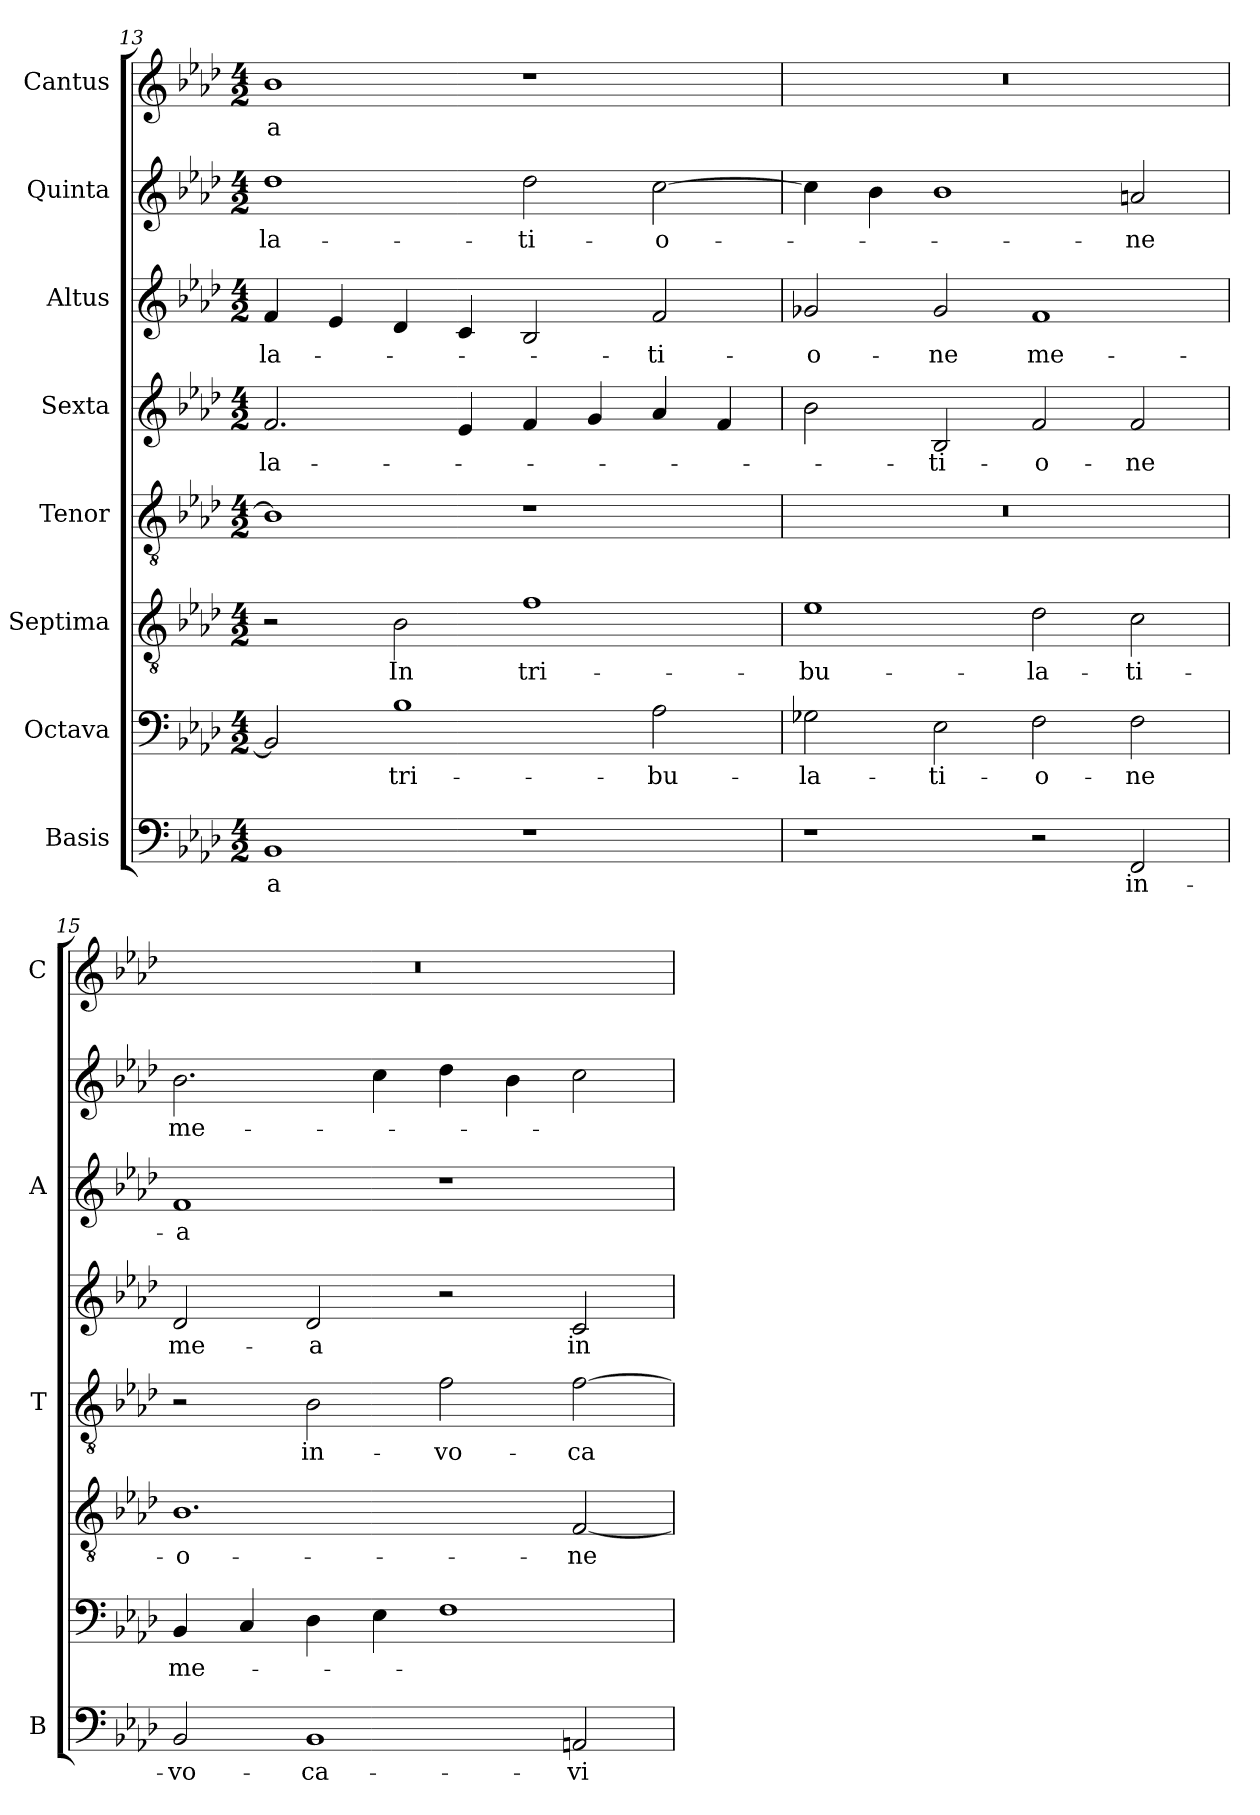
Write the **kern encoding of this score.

**kern	**text	**kern	**text	**kern	**text	**kern	**text	**kern	**text	**kern	**text	**kern	**text	**kern	**text
*part8	*part8	*part7	*part7	*part6	*part6	*part5	*part5	*part4	*part4	*part3	*part3	*part2	*part2	*part1	*part1
*staff8	*staff8	*staff7	*staff7	*staff6	*staff6	*staff5	*staff5	*staff4	*staff4	*staff3	*staff3	*staff2	*staff2	*staff1	*staff1
*I"Basis	*	*I"Octava	*	*I"Septima	*	*I"Tenor	*	*I"Sexta	*	*I"Altus	*	*I"Quinta	*	*I"Cantus	*
*I'B	*	*	*	*	*	*I'T	*	*	*	*I'A	*	*	*	*I'C	*
*clefF4	*	*clefF4	*	*clefGv2	*	*clefGv2	*	*clefG2	*	*clefG2	*	*clefG2	*	*clefG2	*
*k[b-e-a-d-]	*	*k[b-e-a-d-]	*	*k[b-e-a-d-]	*	*k[b-e-a-d-]	*	*k[b-e-a-d-]	*	*k[b-e-a-d-]	*	*k[b-e-a-d-]	*	*k[b-e-a-d-]	*
*A-:	*	*A-:	*	*A-:	*	*A-:	*	*A-:	*	*A-:	*	*A-:	*	*A-:	*
*M4/2	*	*M4/2	*	*M4/2	*	*M4/2	*	*M4/2	*	*M4/2	*	*M4/2	*	*M4/2	*
=13	=13	=13	=13	=13	=13	=13	=13	=13	=13	=13	=13	=13	=13	=13	=13
!	!LO:LY:b	!	!	!	!	!	!	!	!LO:LY:b	!	!LO:LY:b	!	!LO:LY:b	!	!LO:LY:b
1BB-	-a	2BB-/]	.	2r	.	1B-]	.	2.f/	-la-	4f/	-la-	1dd-	-la-	1b-	-a
.	.	.	.	.	.	.	.	.	.	4e-/	.	.	.	.	.
!	!	!	!LO:LY:b	!	!LO:LY:b	!	!	!	!	!	!	!	!	!	!
.	.	1B-	tri-	2B-\	In	.	.	.	.	4d-/	.	.	.	.	.
.	.	.	.	.	.	.	.	4e-/	.	4c/	.	.	.	.	.
!	!	!	!	!	!LO:LY:b	!	!	!	!	!	!	!	!LO:LY:b	!	!
1r	.	.	.	1f	tri-	1r	.	4f/	.	2B-/	.	2dd-\	-ti-	1r	.
.	.	.	.	.	.	.	.	4g/	.	.	.	.	.	.	.
!	!	!	!LO:LY:b	!	!	!	!	!	!	!	!LO:LY:b	!	!LO:LY:b	!	!
.	.	2A-\	-bu-	.	.	.	.	4a-/	.	2f/	-ti-	[2cc\	-o-	.	.
.	.	.	.	.	.	.	.	4f/	.	.	.	.	.	.	.
!!LO:PB:g=z
=14	=14	=14	=14	=14	=14	=14	=14	=14	=14	=14	=14	=14	=14	=14	=14
!	!	!	!LO:LY:b	!	!LO:LY:b	!	!	!	!	!	!LO:LY:b	!	!	!	!
1r	.	2G-X\	-la-	1e-	-bu-	0r	.	2b-\	.	2g-X/	-o-	4cc\]	.	0r	.
.	.	.	.	.	.	.	.	.	.	.	.	4b-\	.	.	.
!	!	!	!LO:LY:b	!	!	!	!	!	!LO:LY:b	!	!LO:LY:b	!	!	!	!
.	.	2E-\	-ti-	.	.	.	.	2B-/	-ti-	2g-/	-ne	1b-	.	.	.
!	!	!	!LO:LY:b	!	!LO:LY:b	!	!	!	!LO:LY:b	!	!LO:LY:b	!	!	!	!
2r	.	2F\	-o-	2d-\	-la-	.	.	2f/	-o-	1f	me-	.	.	.	.
!	!LO:LY:b	!	!LO:LY:b	!	!LO:LY:b	!	!	!	!LO:LY:b	!	!	!	!LO:LY:b	!	!
2FF/	in-	2F\	-ne	2c\	-ti-	.	.	2f/	-ne	.	.	2an/	-ne	.	.
=15	=15	=15	=15	=15	=15	=15	=15	=15	=15	=15	=15	=15	=15	=15	=15
!	!LO:LY:b	!	!LO:LY:b	!	!LO:LY:b	!	!	!	!LO:LY:b	!	!LO:LY:b	!	!LO:LY:b	!	!
2BB-/	-vo-	4BB-/	me-	1.B-	-o-	2r	.	2d-/	me-	1f	-a	2.b-\	me-	0r	.
.	.	4C/	.	.	.	.	.	.	.	.	.	.	.	.	.
!	!LO:LY:b	!	!	!	!	!	!LO:LY:b	!	!LO:LY:b	!	!	!	!	!	!
1BB-	-ca-	4D-\	.	.	.	2B-\	in-	2d-/	-a	.	.	.	.	.	.
.	.	4E-\	.	.	.	.	.	.	.	.	.	4cc\	.	.	.
!	!	!	!	!	!	!	!LO:LY:b	!	!	!	!	!	!	!	!
.	.	1F	.	.	.	2f\	-vo-	2r	.	1r	.	4dd-\	.	.	.
.	.	.	.	.	.	.	.	.	.	.	.	4b-\	.	.	.
!	!LO:LY:b	!	!	!	!LO:LY:b	!	!LO:LY:b	!	!LO:LY:b	!	!	!	!	!	!
2AAn/	-vi	.	.	[2F/	-ne	[2f\	-ca-	2c/	in-	.	.	2cc\	.	.	.
=	=	=	=	=	=	=	=	=	=	=	=	=	=	=	=
*-	*-	*-	*-	*-	*-	*-	*-	*-	*-	*-	*-	*-	*-	*-	*-
